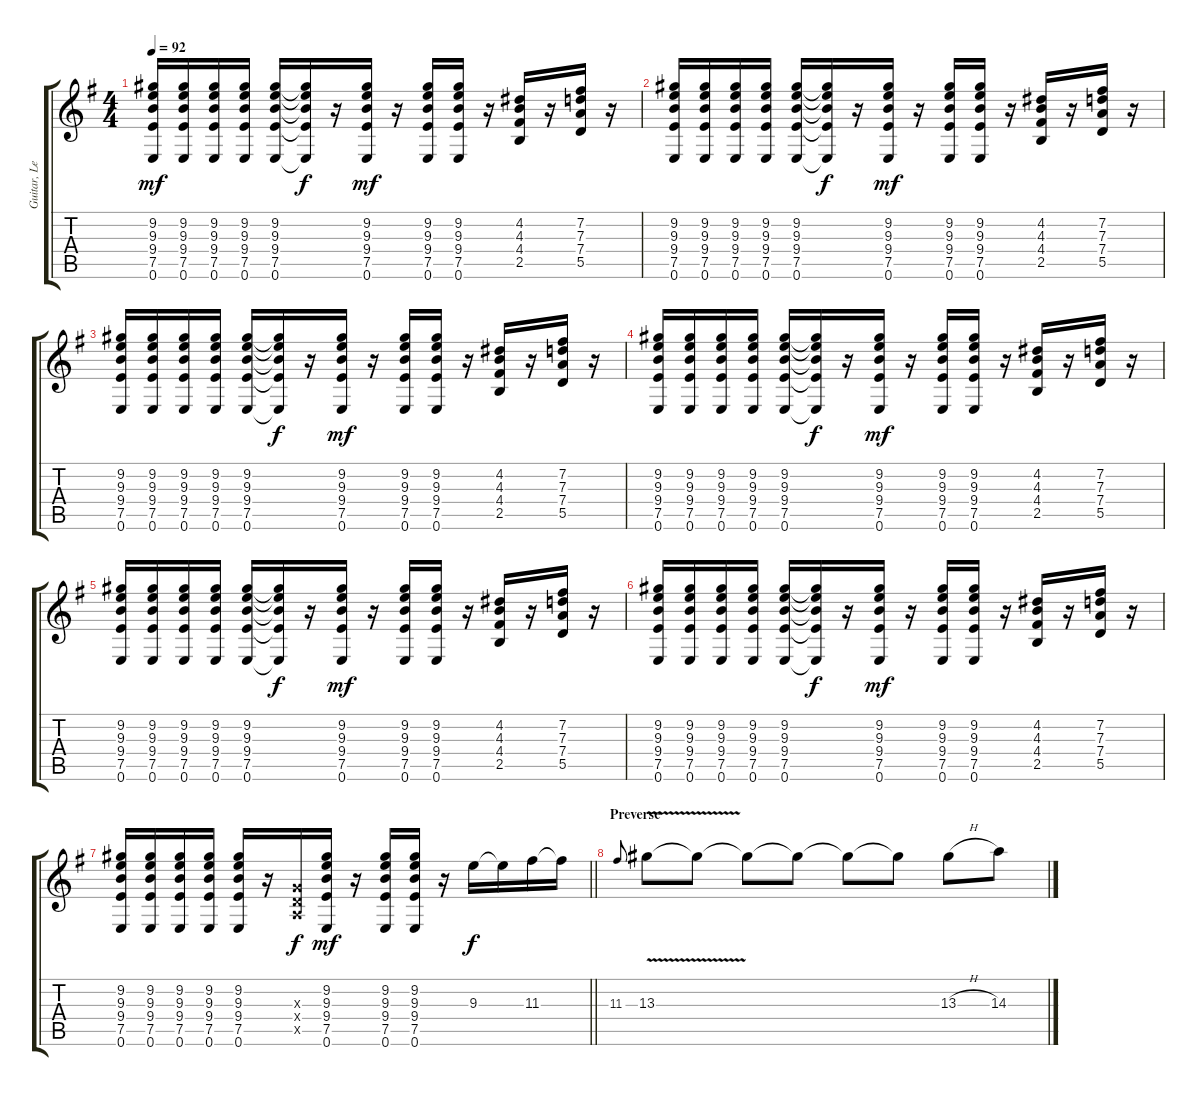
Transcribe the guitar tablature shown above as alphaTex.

\track ("Guitar, Lead" "Guitar, Le") {instrument overdrivenguitar}
\staff {score tabs}
\tuning (E4 B3 G3 D3 A2 E2) {hide}
\ts (4 4)
\tempo 92
\clef g2
\ks g
(9.2 9.3 9.4 7.5 0.6).16{dy mf} (9.2 9.3 9.4 7.5 0.6).16 (9.2 9.3 9.4 7.5 0.6).16 (9.2 9.3 9.4 7.5 0.6).16 (9.2 9.3 9.4 7.5 0.6).16 (9.2{t} 9.3{t} 9.4{t} 7.5{t} 0.6{t}).16{dy f} r.16 (9.2 9.3 9.4 7.5 0.6).16{dy mf} r.16 (9.2 9.3 9.4 7.5 0.6).16 (9.2 9.3 9.4 7.5 0.6).16 r.16 (4.2 4.3 4.4 2.5).16 r.16 (7.2 7.3 7.4 5.5).16 r.16 |
(9.2 9.3 9.4 7.5 0.6).16 (9.2 9.3 9.4 7.5 0.6).16 (9.2 9.3 9.4 7.5 0.6).16 (9.2 9.3 9.4 7.5 0.6).16 (9.2 9.3 9.4 7.5 0.6).16 (9.2{t} 9.3{t} 9.4{t} 7.5{t} 0.6{t}).16{dy f} r.16 (9.2 9.3 9.4 7.5 0.6).16{dy mf} r.16 (9.2 9.3 9.4 7.5 0.6).16 (9.2 9.3 9.4 7.5 0.6).16 r.16 (4.2 4.3 4.4 2.5).16 r.16 (7.2 7.3 7.4 5.5).16 r.16 |
(9.2 9.3 9.4 7.5 0.6).16 (9.2 9.3 9.4 7.5 0.6).16 (9.2 9.3 9.4 7.5 0.6).16 (9.2 9.3 9.4 7.5 0.6).16 (9.2 9.3 9.4 7.5 0.6).16 (9.2{t} 9.3{t} 9.4{t} 7.5{t} 0.6{t}).16{dy f} r.16 (9.2 9.3 9.4 7.5 0.6).16{dy mf} r.16 (9.2 9.3 9.4 7.5 0.6).16 (9.2 9.3 9.4 7.5 0.6).16 r.16 (4.2 4.3 4.4 2.5).16 r.16 (7.2 7.3 7.4 5.5).16 r.16 |
(9.2 9.3 9.4 7.5 0.6).16 (9.2 9.3 9.4 7.5 0.6).16 (9.2 9.3 9.4 7.5 0.6).16 (9.2 9.3 9.4 7.5 0.6).16 (9.2 9.3 9.4 7.5 0.6).16 (9.2{t} 9.3{t} 9.4{t} 7.5{t} 0.6{t}).16{dy f} r.16 (9.2 9.3 9.4 7.5 0.6).16{dy mf} r.16 (9.2 9.3 9.4 7.5 0.6).16 (9.2 9.3 9.4 7.5 0.6).16 r.16 (4.2 4.3 4.4 2.5).16 r.16 (7.2 7.3 7.4 5.5).16 r.16 |
(9.2 9.3 9.4 7.5 0.6).16 (9.2 9.3 9.4 7.5 0.6).16 (9.2 9.3 9.4 7.5 0.6).16 (9.2 9.3 9.4 7.5 0.6).16 (9.2 9.3 9.4 7.5 0.6).16 (9.2{t} 9.3{t} 9.4{t} 7.5{t} 0.6{t}).16{dy f} r.16 (9.2 9.3 9.4 7.5 0.6).16{dy mf} r.16 (9.2 9.3 9.4 7.5 0.6).16 (9.2 9.3 9.4 7.5 0.6).16 r.16 (4.2 4.3 4.4 2.5).16 r.16 (7.2 7.3 7.4 5.5).16 r.16 |
(9.2 9.3 9.4 7.5 0.6).16 (9.2 9.3 9.4 7.5 0.6).16 (9.2 9.3 9.4 7.5 0.6).16 (9.2 9.3 9.4 7.5 0.6).16 (9.2 9.3 9.4 7.5 0.6).16 (9.2{t} 9.3{t} 9.4{t} 7.5{t} 0.6{t}).16{dy f} r.16 (9.2 9.3 9.4 7.5 0.6).16{dy mf} r.16 (9.2 9.3 9.4 7.5 0.6).16 (9.2 9.3 9.4 7.5 0.6).16 r.16 (4.2 4.3 4.4 2.5).16 r.16 (7.2 7.3 7.4 5.5).16 r.16 |
\barLineRight lightlight
(9.2 9.3 9.4 7.5 0.6).16 (9.2 9.3 9.4 7.5 0.6).16 (9.2 9.3 9.4 7.5 0.6).16 (9.2 9.3 9.4 7.5 0.6).16 (9.2 9.3 9.4 7.5 0.6).16 r.16 (0.3{x} 0.4{x} 0.5{x}).16{dy f} (9.2 9.3 9.4 7.5 0.6).16{dy mf} r.16 (9.2 9.3 9.4 7.5 0.6).16 (9.2 9.3 9.4 7.5 0.6).16 r.16 9.3.16{dy f} 9.3{t}.16 11.3.16 11.3{t}.16 |
\section ("" "Preverse")
11.3.8{gr onbeat} 13.3{v}.8 13.3{t}.8 13.3{t}.8 13.3{t}.8 13.3{t}.8 13.3{t}.8 13.3{h}.8 14.3.8
